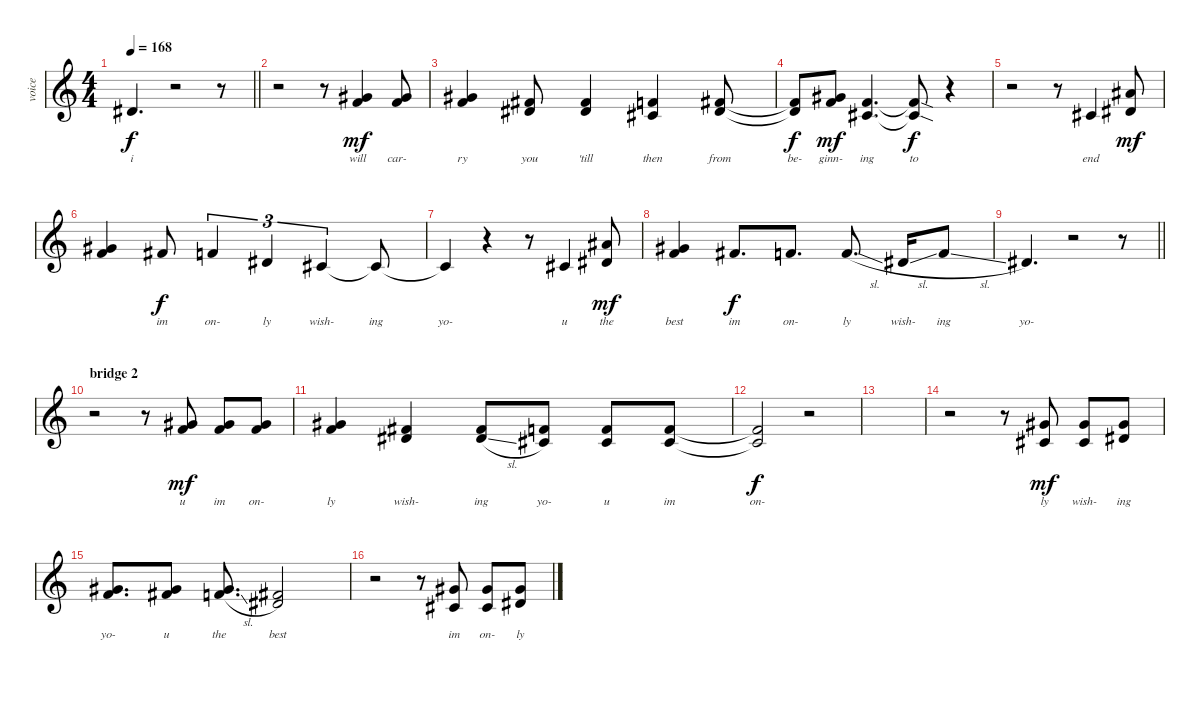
\track ("voice" "voice") {instrument sopranosax}
\staff {score}
\tuning (E4 B3 G3 D3 A2 E2) {hide}
\ts (4 4)
\tempo 168
\clef g2
\barLineRight lightlight
\ks c
4.2.4{d lyrics (0 "i") lyrics (1 "") lyrics (2 "") lyrics (3 "") lyrics (4 "") dy f} r.2 r.8 |
r.2 r.8 (1.1 9.2).4{lyrics (0 "will") lyrics (1 "") lyrics (2 "") lyrics (3 "") lyrics (4 "") dy mf} (1.1 9.2).8{lyrics (0 "car-") lyrics (1 "") lyrics (2 "") lyrics (3 "") lyrics (4 "")} |
(1.1 9.2).4{lyrics (0 "ry") lyrics (1 "") lyrics (2 "") lyrics (3 "") lyrics (4 "")} (2.1 4.2).8{lyrics (0 "you") lyrics (1 "") lyrics (2 "") lyrics (3 "") lyrics (4 "")} (2.1 4.2).4{lyrics (0 "'till") lyrics (1 "") lyrics (2 "") lyrics (3 "") lyrics (4 "")} (1.1 2.2).4{lyrics (0 "then") lyrics (1 "") lyrics (2 "") lyrics (3 "") lyrics (4 "")} (2.1 4.2).8{lyrics (0 "from") lyrics (1 "") lyrics (2 "") lyrics (3 "") lyrics (4 "")} |
(2.1{t} 4.2{t}).8{lyrics (0 "be-") lyrics (1 "") lyrics (2 "") lyrics (3 "") lyrics (4 "") dy f} (1.1 9.2).8{lyrics (0 "ginn-") lyrics (1 "") lyrics (2 "") lyrics (3 "") lyrics (4 "") dy mf} (1.1 2.2).4{d lyrics (0 "ing") lyrics (1 "") lyrics (2 "") lyrics (3 "") lyrics (4 "")} (1.1{sod t} 2.2{sod t}).8{lyrics (0 "to") lyrics (1 "") lyrics (2 "") lyrics (3 "") lyrics (4 "") dy f} r.4 |
r.2 r.8 6.3.4{lyrics (0 "end") lyrics (1 "") lyrics (2 "") lyrics (3 "") lyrics (4 "")} (6.1 4.2).8{lyrics (0 "") lyrics (1 "") lyrics (2 "") lyrics (3 "") lyrics (4 "") dy mf} |
(4.1 6.2).4{lyrics (0 "") lyrics (1 "") lyrics (2 "") lyrics (3 "") lyrics (4 "")} 2.1.8{lyrics (0 "im") lyrics (1 "") lyrics (2 "") lyrics (3 "") lyrics (4 "") dy f} 1.1.4{tu (3 2) lyrics (0 "on-") lyrics (1 "") lyrics (2 "") lyrics (3 "") lyrics (4 "")} 4.2.4{tu (3 2) lyrics (0 "ly") lyrics (1 "") lyrics (2 "") lyrics (3 "") lyrics (4 "")} 2.2.4{tu (3 2) lyrics (0 "wish-") lyrics (1 "") lyrics (2 "") lyrics (3 "") lyrics (4 "")} 2.2{t}.8{lyrics (0 "ing") lyrics (1 "") lyrics (2 "") lyrics (3 "") lyrics (4 "")} |
2.2{t}.4{lyrics (0 "yo-") lyrics (1 "") lyrics (2 "") lyrics (3 "") lyrics (4 "")} r.4 r.8 2.2.4{lyrics (0 "u") lyrics (1 "") lyrics (2 "") lyrics (3 "") lyrics (4 "")} (6.1 4.2).8{lyrics (0 "the") lyrics (1 "") lyrics (2 "") lyrics (3 "") lyrics (4 "") dy mf} |
(4.1 6.2).4{lyrics (0 "best") lyrics (1 "") lyrics (2 "") lyrics (3 "") lyrics (4 "")} 2.1.8{d lyrics (0 "im") lyrics (1 "") lyrics (2 "") lyrics (3 "") lyrics (4 "") dy f} 1.1.8{d lyrics (0 "on-") lyrics (1 "") lyrics (2 "") lyrics (3 "") lyrics (4 "")} 6.2{sl}.8{d lyrics (0 "ly") lyrics (1 "") lyrics (2 "") lyrics (3 "") lyrics (4 "")} 4.2{sl}.16{lyrics (0 "wish-") lyrics (1 "") lyrics (2 "") lyrics (3 "") lyrics (4 "")} 6.2{sl}.8{lyrics (0 "ing") lyrics (1 "") lyrics (2 "") lyrics (3 "") lyrics (4 "")} |
\barLineRight lightlight
4.2.4{d lyrics (0 "yo-") lyrics (1 "") lyrics (2 "") lyrics (3 "") lyrics (4 "")} r.2 r.8 |
\section ("" "bridge 2")
r.2 r.8 (1.1 9.2).8{lyrics (0 "u") lyrics (1 "") lyrics (2 "") lyrics (3 "") lyrics (4 "") dy mf} (1.1 9.2).8{lyrics (0 "im") lyrics (1 "") lyrics (2 "") lyrics (3 "") lyrics (4 "")} (1.1 9.2).8{lyrics (0 "on-") lyrics (1 "") lyrics (2 "") lyrics (3 "") lyrics (4 "")} |
(1.1 9.2).4{lyrics (0 "ly") lyrics (1 "") lyrics (2 "") lyrics (3 "") lyrics (4 "")} (2.1 4.2).4{lyrics (0 "wish-") lyrics (1 "") lyrics (2 "") lyrics (3 "") lyrics (4 "")} (2.1 4.2{sl}).8{lyrics (0 "ing") lyrics (1 "") lyrics (2 "") lyrics (3 "") lyrics (4 "")} (1.1 2.2).8{lyrics (0 "yo-") lyrics (1 "") lyrics (2 "") lyrics (3 "") lyrics (4 "")} (1.1 2.2).8{lyrics (0 "u") lyrics (1 "") lyrics (2 "") lyrics (3 "") lyrics (4 "")} (1.1 2.2).8{lyrics (0 "im") lyrics (1 "") lyrics (2 "") lyrics (3 "") lyrics (4 "")} |
(1.1{t} 2.2{t}).2{lyrics (0 "on-") lyrics (1 "") lyrics (2 "") lyrics (3 "") lyrics (4 "") dy f} r.2 |
|
r.2 r.8 (4.1 2.2).8{lyrics (0 "ly") lyrics (1 "") lyrics (2 "") lyrics (3 "") lyrics (4 "") dy mf} (4.1 2.2).8{lyrics (0 "wish-") lyrics (1 "") lyrics (2 "") lyrics (3 "") lyrics (4 "")} (4.1 4.2).8{lyrics (0 "ing") lyrics (1 "") lyrics (2 "") lyrics (3 "") lyrics (4 "")} |
(4.1 6.2).8{d lyrics (0 "yo-") lyrics (1 "") lyrics (2 "") lyrics (3 "") lyrics (4 "")} (2.1 9.2).8{lyrics (0 "u") lyrics (1 "") lyrics (2 "") lyrics (3 "") lyrics (4 "")} (4.1 6.2{sl}).8{d lyrics (0 "the") lyrics (1 "") lyrics (2 "") lyrics (3 "") lyrics (4 "")} (2.1 4.2).2{lyrics (0 "best") lyrics (1 "") lyrics (2 "") lyrics (3 "") lyrics (4 "")} |
r.2 r.8 (4.1 2.2).8{lyrics (0 "im") lyrics (1 "") lyrics (2 "") lyrics (3 "") lyrics (4 "")} (4.1 2.2).8{lyrics (0 "on-") lyrics (1 "") lyrics (2 "") lyrics (3 "") lyrics (4 "")} (4.1 4.2).8{lyrics (0 "ly") lyrics (1 "") lyrics (2 "") lyrics (3 "") lyrics (4 "")}
